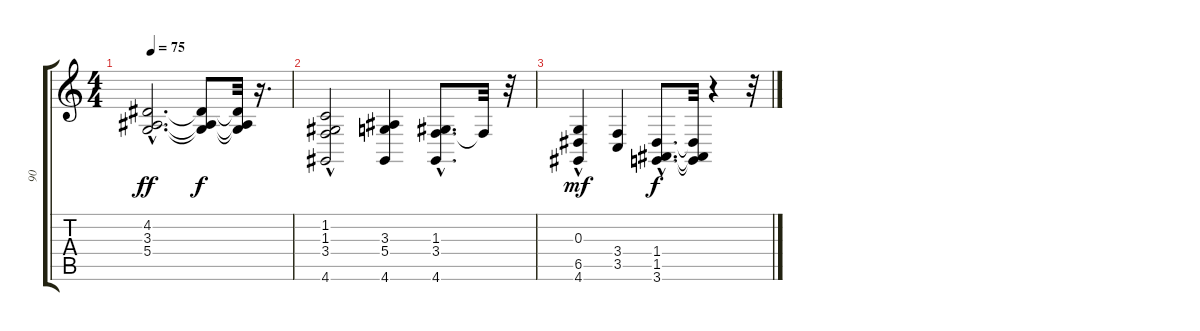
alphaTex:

\track ("90" "90") {instrument pad2warm}
\staff {score tabs}
\tuning (E4 B3 G3 D3 A2 E2) {hide}
\ts (4 4)
\tempo 75
\clef g2
\ks c
(4.2{hac} 3.3{hac} 5.4{hac}).2{d dy ff} (4.2{t} 3.3{t} 5.4{t}).8{dy f} (4.2{t} 3.3{t} 5.4{t}).32 r.16{d} |
(1.2{hac} 1.3 3.4 4.6{hac}).2 (3.3 5.4 4.6).4 (1.3{hac} 3.4{hac} 4.6).8{d} 3.4{t}.32 r.32 |
(0.3{hac} 6.5 4.6).4{dy mf} (3.4 3.5).4 (1.4{hac} 1.5{hac} 3.6{hac}).8{d dy f} (1.4{t} 1.5{t} 3.6{t}).32 r.4 r.32
